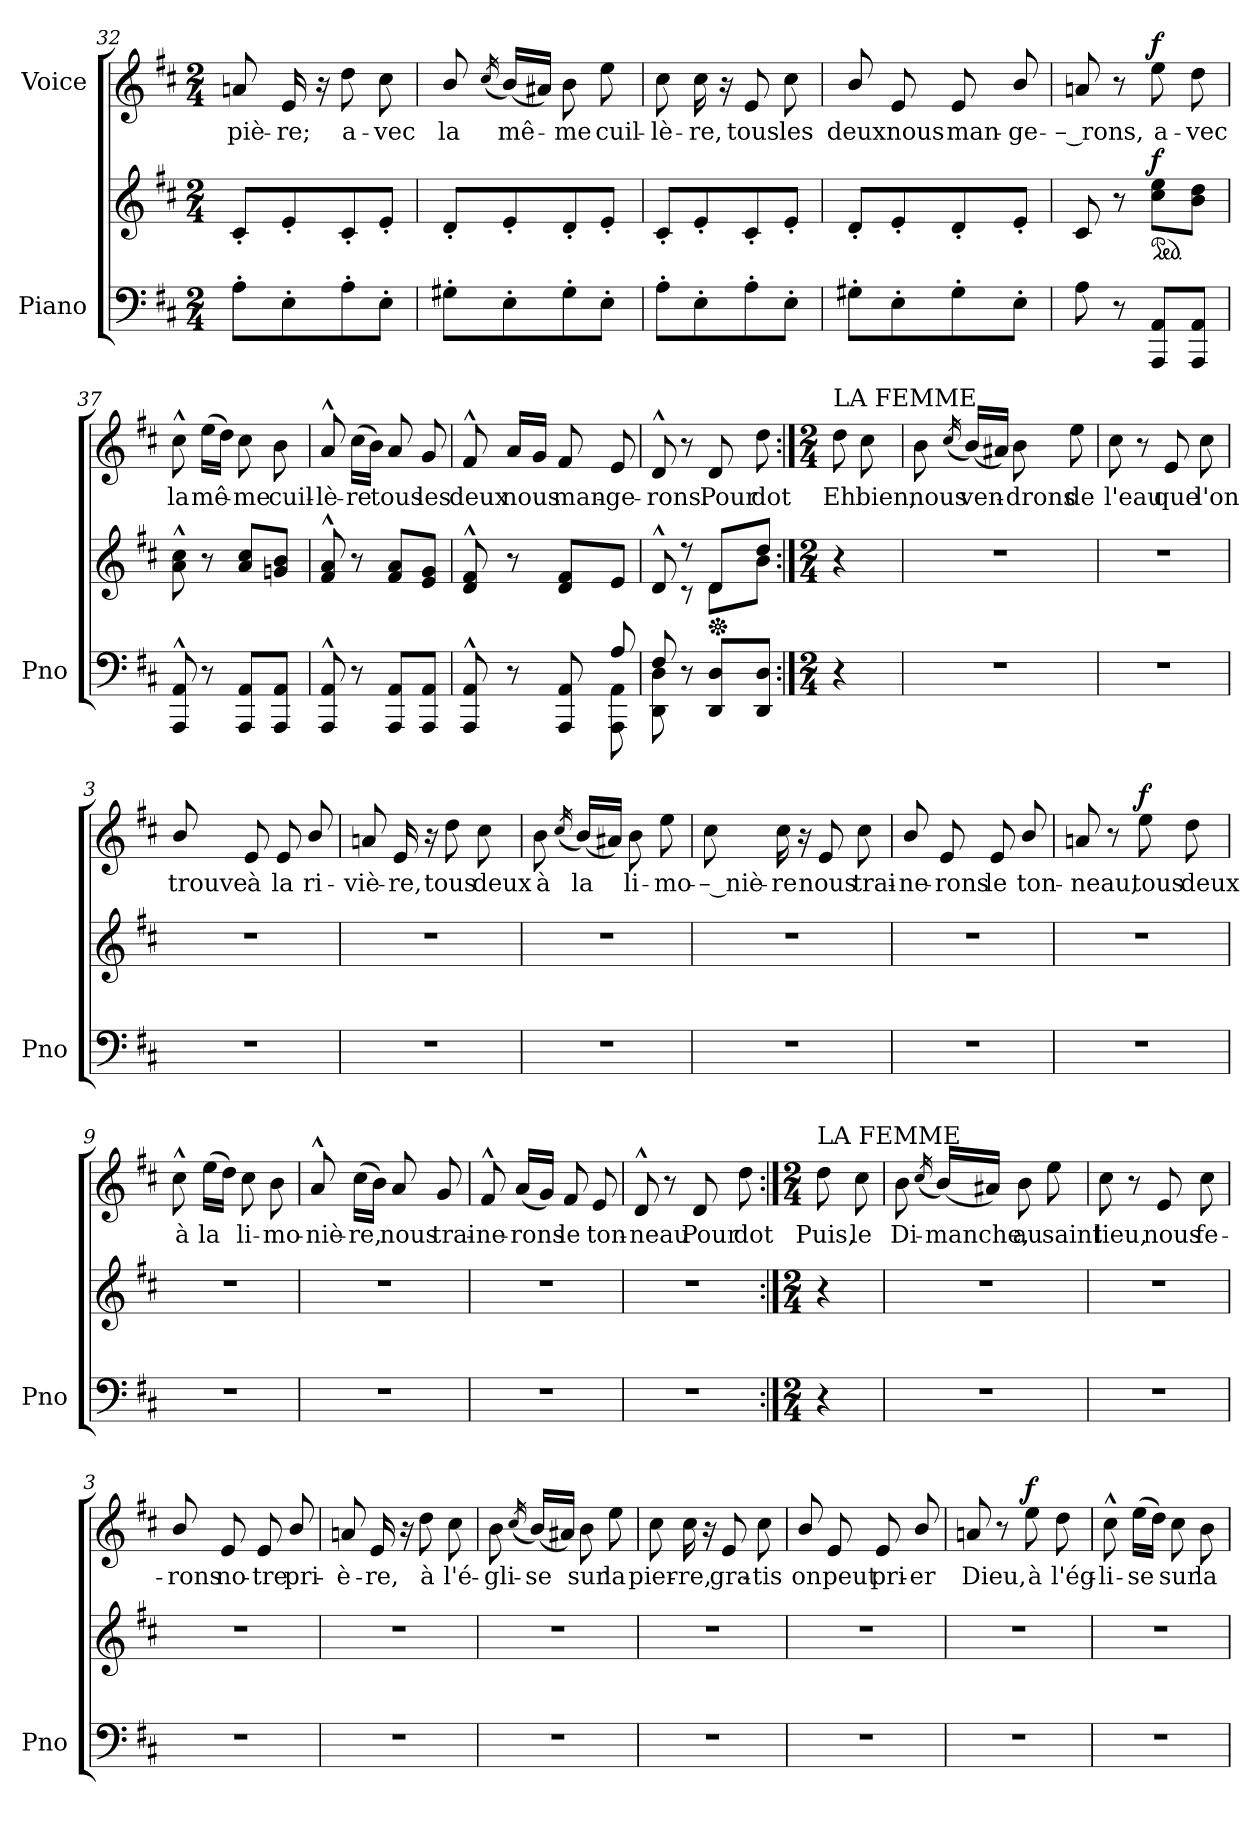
**kern	**kern	**dynam	**kern	**text	**dynam
*part2	*part2	*part2	*part1	*part1	*part1
*staff3	*staff2	*staff2/3	*staff1	*staff1	*staff1
*I"Piano	*	*	*I"Voice	*	*
*I'Pno	*	*	*	*	*
*clefF4	*clefG2	*	*clefG2	*	*
*k[f#c#]	*k[f#c#]	*	*k[f#c#]	*	*
*M2/4	*M2/4	*	*M2/4	*	*
=32	=32	=32	=32	=32	=32
!	!	!	!	!LO:LY:b	!
8A'\L	8c#'/L	.	8an/	-piè-	.
!	!	!	!	!LO:LY:b	!
8E'\	8e'/	.	16e/	-re;	.
.	.	.	16r	.	.
!	!	!	!	!LO:LY:b	!
8A'\	8c#'/	.	8dd\	a-	.
!	!	!	!	!LO:LY:b	!
8E'\J	8e'/J	.	8cc#\	-vec	.
=33	=33	=33	=33	=33	=33
!	!	!	!	!LO:LY:b	!
8G#X'\L	8d'/L	.	8b/	la	.
.	.	.	(<16qcc#/	.	.
!	!	!	!	!LO:LY:b	!
8E'\	8e'/	.	(<16b/LL)	mê-	.
.	.	.	16a#X/JJ)	.	.
!	!	!	!	!LO:LY:b	!
8G#'\	8d'/	.	8b\	-me	.
!	!	!	!	!LO:LY:b	!
8E'\J	8e'/J	.	8ee\	cuil-	.
=34	=34	=34	=34	=34	=34
!	!	!	!	!LO:LY:b	!
8A'\L	8c#'/L	.	8cc#\	-lè-	.
!	!	!	!	!LO:LY:b	!
8E'\	8e'/	.	16cc#\	-re,	.
.	.	.	16r	.	.
!	!	!	!	!LO:LY:b	!
8A'\	8c#'/	.	8e/	tous	.
!	!	!	!	!LO:LY:b	!
8E'\J	8e'/J	.	8cc#\	les	.
=35	=35	=35	=35	=35	=35
!	!	!	!	!LO:LY:b	!
8G#X'\L	8d'/L	.	8b/	deux	.
!	!	!	!	!LO:LY:b	!
8E'\	8e'/	.	8e/	nous	.
!	!	!	!	!LO:LY:b	!
8G#'\	8d'/	.	8e/	man-	.
!	!	!	!	!LO:LY:b	!
8E'\J	8e'/J	.	8b/	-ge-	.
!!LO:LB:g=z
=36	=36	=36	=36	=36	=36
!	!	!	!	!LO:LY:b	!
8A\	8c#/	.	8an/	-– rons,	.
8r	8r	.	8r	.	.
*	*ped	*	*	*	*
!	!	!LO:DY:a	!	!LO:LY:b	!LO:DY:a
8AAA/ 8AA/L	8cc#\ 8ee\L	f	8ee\	a-	f
!	!	!	!	!LO:LY:b	!
8AAA/ 8AA/J	8b\ 8dd\J	.	8dd\	-vec	.
=37	=37	=37	=37	=37	=37
!	!	!	!	!LO:LY:b	!
8AAA/^^ 8AA/^^	8a\^^ 8cc#\^^	.	8cc#^^\	la	.
!	!	!	!	!LO:LY:b	!
8r	8r	.	(>16ee\LL	mê-	.
.	.	.	16dd\JJ)	.	.
!	!	!	!	!LO:LY:b	!
8AAA/ 8AA/L	8a/ 8cc#/L	.	8cc#\	-me	.
!	!	!	!	!LO:LY:b	!
8AAA/ 8AA/J	8gn/ 8b/J	.	8b\	cuil-	.
=38	=38	=38	=38	=38	=38
!	!	!	!	!LO:LY:b	!
8AAA/^^ 8AA/^^	8f#/^^ 8a/^^	.	8a^^/	-lè-	.
!	!	!	!	!LO:LY:b	!
8r	8r	.	(>16cc#\LL	-re	.
.	.	.	16b\JJ)	.	.
!	!	!	!	!LO:LY:b	!
8AAA/ 8AA/L	8f#/ 8a/L	.	8a/	tous	.
!	!	!	!	!LO:LY:b	!
8AAA/ 8AA/J	8e/ 8g/J	.	8g/	les	.
=39	=39	=39	=39	=39	=39
*^	*	*	*	*	*
!	!	!	!	!	!LO:LY:b	!
8AAA/^^ 8AA/^^	4.ryy	8d/^^ 8f#/^^	.	8f#^^/	deux	.
!	!	!	!	!	!LO:LY:b	!
8r	.	8r	.	16a/LL	nous	.
.	.	.	.	16g/JJ	.	.
!	!	!	!	!	!LO:LY:b	!
8AAA/ 8AA/	.	8d/ 8f#/L	.	8f#/	man-	.
!	!	!	!	!	!LO:LY:b	!
8AAA\ 8AA\	8A/	8e/J	.	8e/	-ge-	.
=40	=40	=40	=40	=40	=40	=40
*	*	*^	*	*	*	*
!	!	!	!	!	!	!LO:LY:b	!
8F#/	8DD\ 8D\	8d^^/	8ryy	.	8d^^/	-rons.	.
4.ryy	8r	8r	8r	.	8r	.	.
*	*	*Xped	*	*	*	*	*
!	!	!	!	!	!	!LO:LY:b	!
.	8DD/ 8D/L	8d/L	8d\L	.	8d/	Pour	.
!	!	!	!	!	!	!LO:LY:b	!
.	8DD/ 8D/J	8dd/J	8b\J	.	8dd\	dot	.
*v	*v	*	*	*	*	*	*
*	*v	*v	*	*	*	*
!!LO:LB:g=z
=:|!	=:|!	=:|!	=:|!	=:|!	=:|!
*M2/4	*M2/4	*	*M2/4	*	*
*^	*^	*	*	*	*
!	!	!	!	!	!LO:TX:a:t=LA FEMME	!	!
!	!	!	!	!	!	!LO:LY:b	!
*v	*v	*	*	*	*	*	*
*	*v	*v	*	*	*	*
4r	4r	.	8dd\	Eh	.
!	!	!	!	!LO:LY:b	!
.	.	.	8cc#\	bien,	.
=1	=1	=1	=1	=1	=1
!	!	!	!	!LO:LY:b	!
2r	2r	.	8b\	nous	.
.	.	.	(<16qcc#/	.	.
!	!	!	!	!LO:LY:b	!
.	.	.	(<16b/LL)	ven-	.
.	.	.	16a#X/JJ)	.	.
!	!	!	!	!LO:LY:b	!
.	.	.	8b\	-drons	.
!	!	!	!	!LO:LY:b	!
.	.	.	8ee\	de	.
=2	=2	=2	=2	=2	=2
!	!	!	!	!LO:LY:b	!
2r	2r	.	8cc#\	l'eau	.
.	.	.	8r	.	.
!	!	!	!	!LO:LY:b	!
.	.	.	8e/	que	.
!	!	!	!	!LO:LY:b	!
.	.	.	8cc#\	l'on	.
=3	=3	=3	=3	=3	=3
!	!	!	!	!LO:LY:b	!
2r	2r	.	8b/	trouve	.
!	!	!	!	!LO:LY:b	!
.	.	.	8e/	à	.
!	!	!	!	!LO:LY:b	!
.	.	.	8e/	la	.
!	!	!	!	!LO:LY:b	!
.	.	.	8b/	ri-	.
=4	=4	=4	=4	=4	=4
!	!	!	!	!LO:LY:b	!
2r	2r	.	8an/	-viè-	.
!	!	!	!	!LO:LY:b	!
.	.	.	16e/	-re,	.
.	.	.	16r	.	.
!	!	!	!	!LO:LY:b	!
.	.	.	8dd\	tous	.
!	!	!	!	!LO:LY:b	!
.	.	.	8cc#\	deux	.
=5	=5	=5	=5	=5	=5
!	!	!	!	!LO:LY:b	!
2r	2r	.	8b\	à	.
.	.	.	(<16qcc#/	.	.
!	!	!	!	!LO:LY:b	!
.	.	.	(<16b/LL)	la	.
.	.	.	16a#X/JJ)	.	.
!	!	!	!	!LO:LY:b	!
.	.	.	8b\	li-	.
!	!	!	!	!LO:LY:b	!
.	.	.	8ee\	-mo-	.
!!LO:LB:g=z
=6	=6	=6	=6	=6	=6
!	!	!	!	!LO:LY:b	!
2r	2r	.	8cc#\	-– niè-	.
!	!	!	!	!LO:LY:b	!
.	.	.	16cc#\	-re	.
.	.	.	16r	.	.
!	!	!	!	!LO:LY:b	!
.	.	.	8e/	nous	.
!	!	!	!	!LO:LY:b	!
.	.	.	8cc#\	trai-	.
=7	=7	=7	=7	=7	=7
!	!	!	!	!LO:LY:b	!
2r	2r	.	8b/	-ne-	.
!	!	!	!	!LO:LY:b	!
.	.	.	8e/	-rons	.
!	!	!	!	!LO:LY:b	!
.	.	.	8e/	le	.
!	!	!	!	!LO:LY:b	!
.	.	.	8b/	ton-	.
=8	=8	=8	=8	=8	=8
!	!	!	!	!LO:LY:b	!
2r	2r	.	8an/	-neau,	.
.	.	.	8r	.	.
!	!	!	!	!LO:LY:b	!LO:DY:a
.	.	.	8ee\	tous	f
!	!	!	!	!LO:LY:b	!
.	.	.	8dd\	deux	.
=9	=9	=9	=9	=9	=9
!	!	!	!	!LO:LY:b	!
2r	2r	.	8cc#^^\	à	.
!	!	!	!	!LO:LY:b	!
.	.	.	(>16ee\LL	la	.
.	.	.	16dd\JJ)	.	.
!	!	!	!	!LO:LY:b	!
.	.	.	8cc#\	li-	.
!	!	!	!	!LO:LY:b	!
.	.	.	8b\	-mo-	.
=10	=10	=10	=10	=10	=10
!	!	!	!	!LO:LY:b	!
2r	2r	.	8a^^/	-niè-	.
!	!	!	!	!LO:LY:b	!
.	.	.	(>16cc#\LL	-re,	.
.	.	.	16b\JJ)	.	.
!	!	!	!	!LO:LY:b	!
.	.	.	8a/	nous	.
!	!	!	!	!LO:LY:b	!
.	.	.	8g/	trai-	.
=11	=11	=11	=11	=11	=11
!	!	!	!	!LO:LY:b	!
2r	2r	.	8f#^^/	-ne-	.
!	!	!	!	!LO:LY:b	!
.	.	.	(<16a/LL	-rons	.
.	.	.	16g/JJ)	.	.
!	!	!	!	!LO:LY:b	!
.	.	.	8f#/	le	.
!	!	!	!	!LO:LY:b	!
.	.	.	8e/	ton-	.
=12	=12	=12	=12	=12	=12
!	!	!	!	!LO:LY:b	!
2r	2r	.	8d^^/	-neau	.
.	.	.	8r	.	.
!	!	!	!	!LO:LY:b	!
.	.	.	8d/	Pour	.
!	!	!	!	!LO:LY:b	!
.	.	.	8dd\	dot	.
!!LO:LB:g=z
=:|!	=:|!	=:|!	=:|!	=:|!	=:|!
*M2/4	*M2/4	*	*M2/4	*	*
!	!	!	!LO:TX:a:t=LA FEMME	!	!
!	!	!	!	!LO:LY:b	!
4r	4r	.	8dd\	Puis,	.
!	!	!	!	!LO:LY:b	!
.	.	.	8cc#\	le	.
=1	=1	=1	=1	=1	=1
!	!	!	!	!LO:LY:b	!
2r	2r	.	8b\	Di-	.
.	.	.	(<16qcc#/	.	.
!	!	!	!	!LO:LY:b	!
.	.	.	(<16b/LL)	-manche,	.
.	.	.	16a#X/JJ)	.	.
!	!	!	!	!LO:LY:b	!
.	.	.	8b\	au	.
!	!	!	!	!LO:LY:b	!
.	.	.	8ee\	saint	.
=2	=2	=2	=2	=2	=2
!	!	!	!	!LO:LY:b	!
2r	2r	.	8cc#\	lieu,	.
.	.	.	8r	.	.
!	!	!	!	!LO:LY:b	!
.	.	.	8e/	nous	.
!	!	!	!	!LO:LY:b	!
.	.	.	8cc#\	fe-	.
=3	=3	=3	=3	=3	=3
!	!	!	!	!LO:LY:b	!
2r	2r	.	8b/	-rons	.
!	!	!	!	!LO:LY:b	!
.	.	.	8e/	no-	.
!	!	!	!	!LO:LY:b	!
.	.	.	8e/	-tre	.
!	!	!	!	!LO:LY:b	!
.	.	.	8b/	pri-	.
=4	=4	=4	=4	=4	=4
!	!	!	!	!LO:LY:b	!
2r	2r	.	8an/	-è-	.
!	!	!	!	!LO:LY:b	!
.	.	.	16e/	-re,	.
.	.	.	16r	.	.
!	!	!	!	!LO:LY:b	!
.	.	.	8dd\	à	.
!	!	!	!	!LO:LY:b	!
.	.	.	8cc#\	l'é-	.
=5	=5	=5	=5	=5	=5
!	!	!	!	!LO:LY:b	!
2r	2r	.	8b\	-gli-	.
.	.	.	(<16qcc#/	.	.
!	!	!	!	!LO:LY:b	!
.	.	.	(<16b/LL)	-se	.
.	.	.	16a#X/JJ)	.	.
!	!	!	!	!LO:LY:b	!
.	.	.	8b\	sur	.
!	!	!	!	!LO:LY:b	!
.	.	.	8ee\	la	.
!!LO:LB:g=z
=6	=6	=6	=6	=6	=6
!	!	!	!	!LO:LY:b	!
2r	2r	.	8cc#\	pier-	.
!	!	!	!	!LO:LY:b	!
.	.	.	16cc#\	-re,	.
.	.	.	16r	.	.
!	!	!	!	!LO:LY:b	!
.	.	.	8e/	gra-	.
!	!	!	!	!LO:LY:b	!
.	.	.	8cc#\	-tis	.
=7	=7	=7	=7	=7	=7
!	!	!	!	!LO:LY:b	!
2r	2r	.	8b/	on	.
!	!	!	!	!LO:LY:b	!
.	.	.	8e/	peut	.
!	!	!	!	!LO:LY:b	!
.	.	.	8e/	pri-	.
!	!	!	!	!LO:LY:b	!
.	.	.	8b/	-er	.
=8	=8	=8	=8	=8	=8
!	!	!	!	!LO:LY:b	!
2r	2r	.	8an/	Dieu,	.
.	.	.	8r	.	.
!	!	!	!	!LO:LY:b	!LO:DY:a
.	.	.	8ee\	à	f
!	!	!	!	!LO:LY:b	!
.	.	.	8dd\	l'ég-	.
=9	=9	=9	=9	=9	=9
!	!	!	!	!LO:LY:b	!
2r	2r	.	8cc#^^\	-li-	.
!	!	!	!	!LO:LY:b	!
.	.	.	(>16ee\LL	-se	.
.	.	.	16dd\JJ)	.	.
!	!	!	!	!LO:LY:b	!
.	.	.	8cc#\	sur	.
!	!	!	!	!LO:LY:b	!
.	.	.	8b\	la	.
=	=	=	=	=	=
*-	*-	*-	*-	*-	*-
